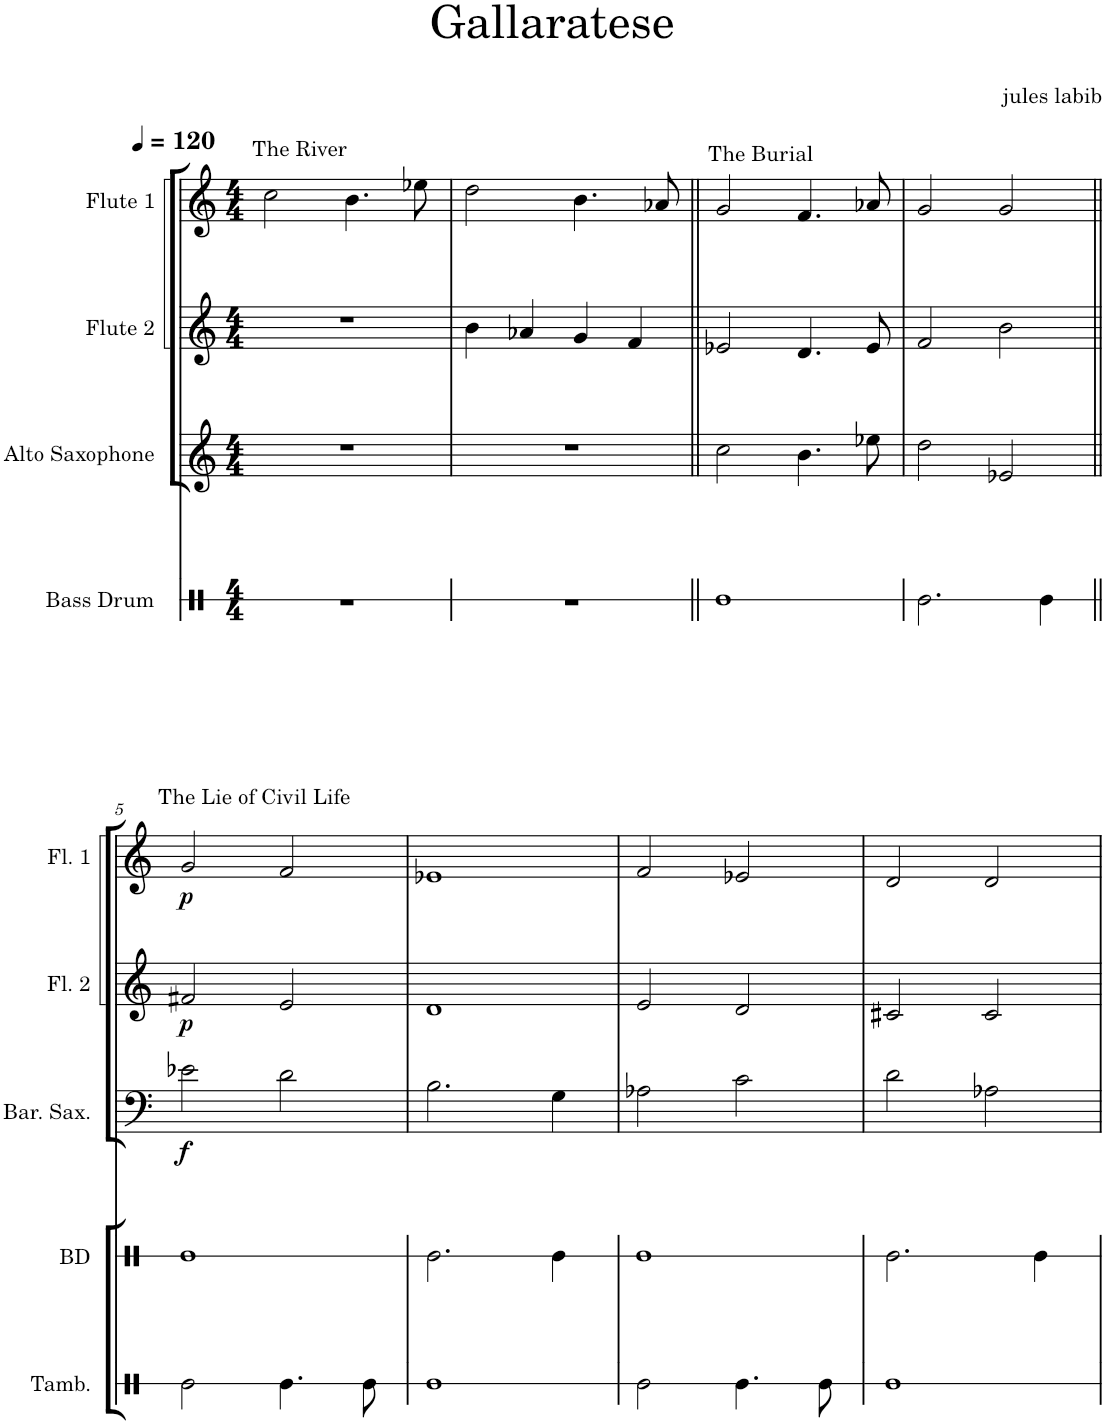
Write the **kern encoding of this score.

**kern	**kern	**dynam	**kern	**kern	**dynam	**kern	**dynam
*part5	*part4	*part4	*part3	*part2	*part2	*part1	*part1
*staff5	*staff4	*staff4	*staff3	*staff2	*staff2	*staff1	*staff1
*I"Bass Drum	*I"Baritone Saxophone	*	*I"Alto Saxophone	*I"Flute 2	*	*I"Flute 1	*
*I'BD	*I'Bar. Sax.	*	*I'A. Sax.	*I'Fl. 2	*	*I'Fl. 1	*
*stria1	*stria5	*	*	*	*	*	*
*clefX	*clefF4	*	*clefG2	*clefG2	*	*clefG2	*
*	*Trd12c21	*	*Trd5c9	*	*	*	*
*k[]	*k[]	*	*k[]	*k[]	*	*k[]	*
*M4/4	*M4/4	*	*M4/4	*M4/4	*	*M4/4	*
*MM120	*MM120	*	*MM120	*MM120	*	*MM120	*
=1	=1	=1	=1	=1	=1	=1	=1
!	!	!	!	!	!	!LO:TX:a:t=The River	!
1r	1r	.	1r	1r	.	2cc\	.
.	.	.	.	.	.	4.b\	.
.	.	.	.	.	.	8ee-X\	.
=2	=2	=2	=2	=2	=2	=2	=2
1r	1r	.	1r	4b\	.	2dd\	.
.	.	.	.	4a-X/	.	.	.
.	.	.	.	4g/	.	4.b\	.
.	.	.	.	4f/	.	.	.
.	.	.	.	.	.	8a-X/	.
=3||	=3||	=3||	=3||	=3||	=3||	=3||	=3||
!	!	!	!	!	!	!LO:TX:a:t=The Burial	!
1Re	1r	.	2cc\	2e-X/	.	2g/	.
.	.	.	4.b\	4.d/	.	4.f/	.
.	.	.	8ee-X\	8e-/	.	8a-X/	.
=4	=4	=4	=4	=4	=4	=4	=4
2.Re\	1r	.	2dd\	2f/	.	2g/	.
.	.	.	2e-X/	2b\	.	2g/	.
4Re\	.	.	.	.	.	.	.
!!LO:LB:g=z
=5||	=5||	=5||	=5||	=5||	=5||	=5||	=5||
!	!	!	!	!	!	!LO:TX:a:t=The Lie of Civil Life	!
!	!	!LO:DY:b	!	!	!LO:DY:b	!	!LO:DY:b
1Re	2e-X\	f	1r	2f#X/	p	2g/	p
.	2d\	.	.	2e/	.	2f/	.
=6	=6	=6	=6	=6	=6	=6	=6
2.Re\	2.B\	.	1r	1d	.	1e-X	.
4Re\	4G\	.	.	.	.	.	.
=7	=7	=7	=7	=7	=7	=7	=7
1Re	2A-X\	.	1r	2e/	.	2f/	.
.	2c\	.	.	2d/	.	2e-X/	.
=8	=8	=8	=8	=8	=8	=8	=8
2.Re\	2d\	.	1r	2c#X/	.	2d/	.
.	2A-X\	.	.	2c#/	.	2d/	.
4Re\	.	.	.	.	.	.	.
=	=	=	=	=	=	=	=
*-	*-	*-	*-	*-	*-	*-	*-
